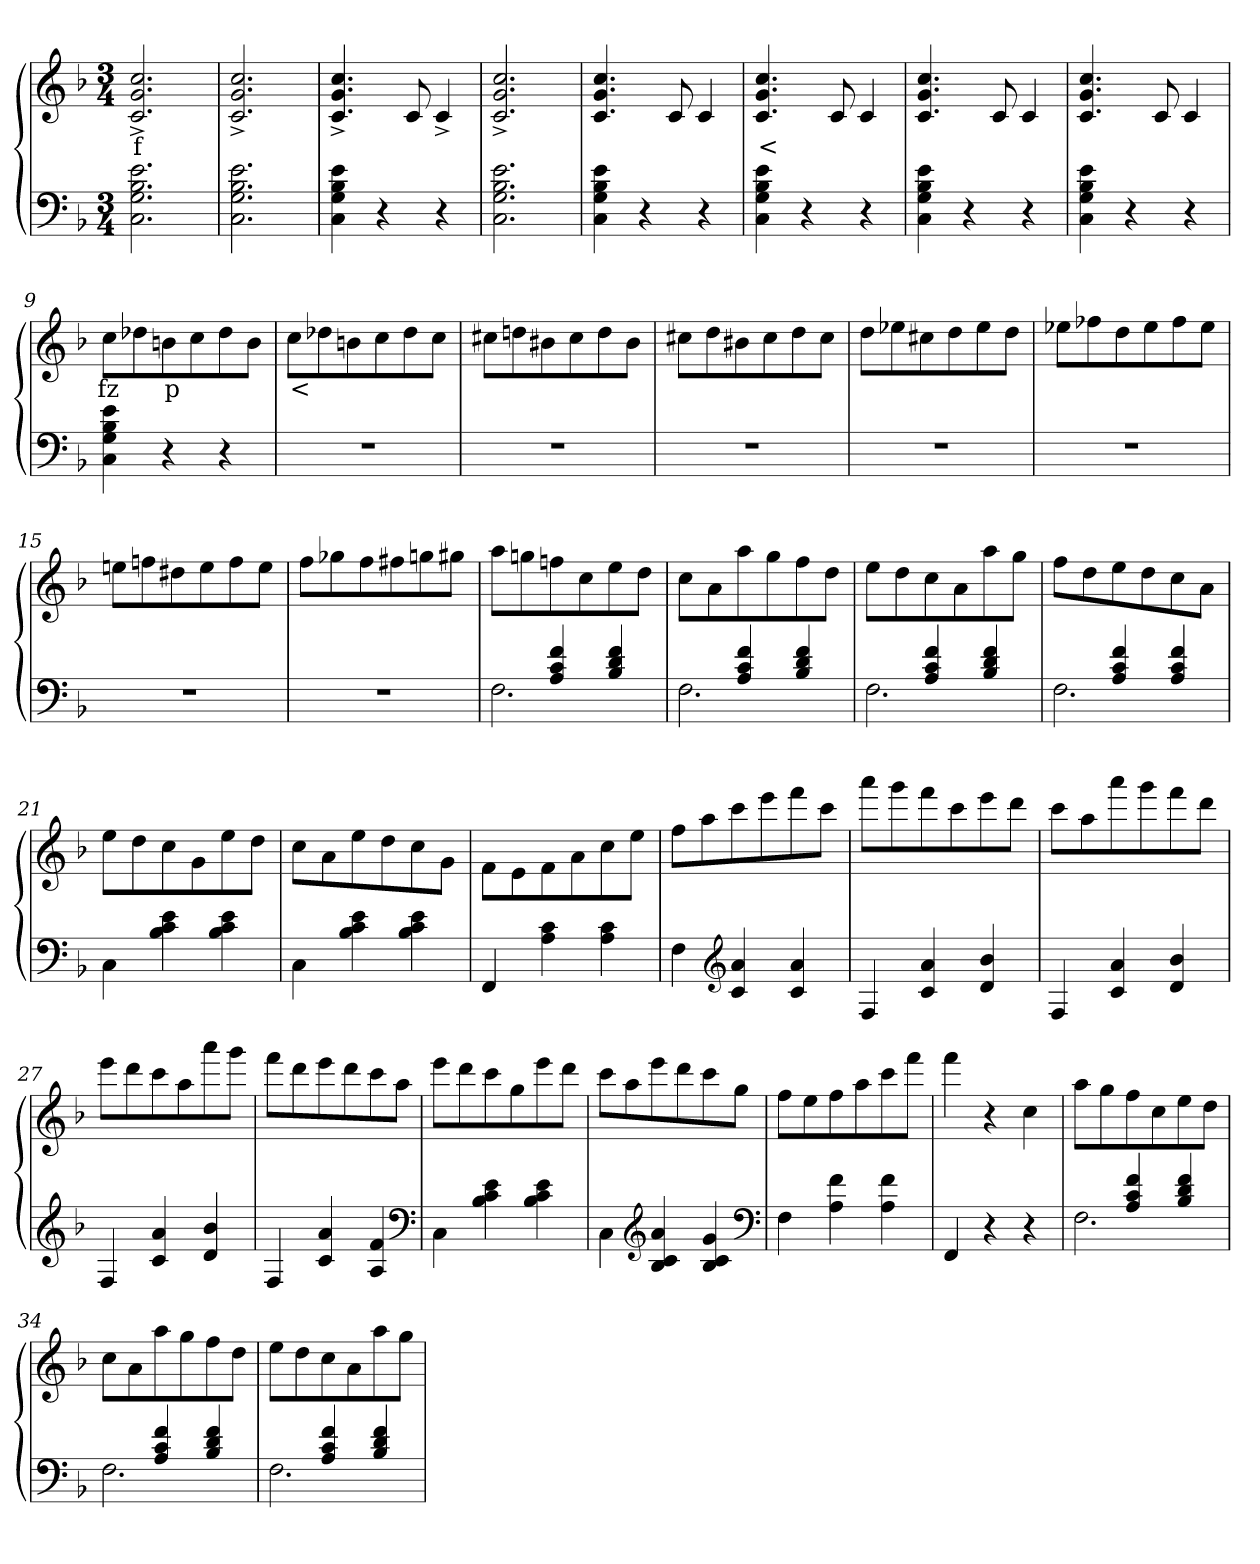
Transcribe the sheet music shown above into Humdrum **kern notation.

**kern	**kern	**text
*part2	*part1	*part1
*staff2	*staff1	*staff1
*clefF4	*clefG2	*
*k[b-]	*k[b-]	*
*M3/4	*M3/4	*
=1	=1	=1
2.e 2.B- 2.G 2.C	2.cc^> 2.g^> 2.c^>	f
=2	=2	=2
2.e 2.B- 2.G 2.C	2.cc^> 2.g^> 2.c^>	.
=3	=3	=3
4e 4B- 4G 4C	4.cc^> 4.g^> 4.c^>	.
4r	.	.
.	8c	.
4r	4c^>	.
=4	=4	=4
2.e 2.B- 2.G 2.C	2.cc^> 2.g^> 2.c^>	.
=5	=5	=5
4e 4B- 4G 4C	4.cc 4.g 4.c	.
4r	.	.
.	8c	.
4r	4c	.
=6	=6	=6
4e 4B- 4G 4C	4.cc 4.g 4.c	<
4r	.	.
.	8c	.
4r	4c	.
=7	=7	=7
4e 4B- 4G 4C	4.cc 4.g 4.c	.
4r	.	.
.	8c	.
4r	4c	.
=8	=8	=8
4e 4B- 4G 4C	4.cc 4.g 4.c	.
4r	.	.
.	8c	.
4r	4c	.
=9	=9	=9
4e 4B- 4G 4C	8ccL	fz
.	8dd-X	.
4r	8bn	p
.	8cc	.
4r	8dd-	.
.	8bJ	.
=10	=10	=10
2.r	8ccL	<
.	8dd-X	.
.	8bn	.
.	8cc	.
.	8dd-	.
.	8ccJ	.
=11	=11	=11
2.r	8cc#XL	.
.	8ddn	.
.	8b#X	.
.	8cc#	.
.	8dd	.
.	8b#J	.
=12	=12	=12
2.r	8cc#XL	.
.	8dd	.
.	8b#X	.
.	8cc#	.
.	8dd	.
.	8cc#J	.
=13	=13	=13
2.r	8ddL	.
.	8ee-X	.
.	8cc#X	.
.	8dd	.
.	8ee-	.
.	8ddJ	.
=14	=14	=14
2.r	8ee-XL	.
.	8ff-X	.
.	8dd	.
.	8ee-	.
.	8ff-	.
.	8ee-J	.
=15	=15	=15
2.r	8eenL	.
.	8ffn	.
.	8dd#X	.
.	8ee	.
.	8ff	.
.	8eeJ	.
=16	=16	=16
2.r	8ffL	.
.	8gg-X	.
.	8ff	.
.	8ff#X	.
.	8ggn	.
.	8gg#XJ	.
=17	=17	=17
*^	*	*
4ryy	2.F	8aaL	.
.	.	8ggn	.
4f 4c 4A	.	8ffn	.
.	.	8cc	.
4f 4d 4B-	.	8ee	.
.	.	8ddJ	.
=18	=18	=18	=18
4ryy	2.F	8ccL	.
.	.	8a	.
4f 4c 4A	.	8aa	.
.	.	8gg	.
4f 4d 4B-	.	8ff	.
.	.	8ddJ	.
=19	=19	=19	=19
4ryy	2.F	8eeL	.
.	.	8dd	.
4f 4c 4A	.	8cc	.
.	.	8a	.
4f 4d 4B-	.	8aa	.
.	.	8ggJ	.
=20	=20	=20	=20
4ryy	2.F	8ffL	.
.	.	8dd	.
4f 4c 4A	.	8ee	.
.	.	8dd	.
4f 4c 4A	.	8cc	.
.	.	8aJ	.
*v	*v	*	*
=21	=21	=21
4C\	8eeL	.
.	8dd	.
4e 4c 4B-	8cc	.
.	8g	.
4e 4c 4B-	8ee	.
.	8ddJ	.
=22	=22	=22
4C\	8ccL	.
.	8a	.
4e 4c 4B-	8ee	.
.	8dd	.
4e 4c 4B-	8cc	.
.	8gJ	.
=23	=23	=23
4FF	8f\L	.
.	8e	.
4c 4A	8f	.
.	8a	.
4c 4A	8cc	.
.	8eeJ	.
=24	=24	=24
4F	8ffL	.
.	8aa	.
*clefG2	*	*
4a 4c	8ccc	.
.	8eee	.
4a 4c	8fff	.
.	8cccJ	.
=25	=25	=25
4F	8aaaL	.
.	8ggg	.
4a 4c	8fff	.
.	8ccc	.
4b- 4d	8eee	.
.	8dddJ	.
=26	=26	=26
4F	8cccL	.
.	8aa	.
4a 4c	8aaa	.
.	8ggg	.
4b- 4d	8fff	.
.	8dddJ	.
=27	=27	=27
4F	8eeeL	.
.	8ddd	.
4a 4c	8ccc	.
.	8aa	.
4b- 4d	8aaa	.
.	8gggJ	.
=28	=28	=28
4F	8fffL	.
.	8ddd	.
4a 4c	8eee	.
.	8ddd	.
4f 4A	8ccc	.
.	8aaJ	.
*clefF4	*	*
=29	=29	=29
4C\	8eeeL	.
.	8ddd	.
4e 4c 4B-	8ccc	.
.	8gg	.
4e 4c 4B-	8eee	.
.	8dddJ	.
=30	=30	=30
4C\	8cccL	.
.	8aa	.
*clefG2	*	*
4a 4c 4B-	8eee	.
.	8ddd	.
4g 4c 4B-	8ccc	.
.	8ggJ	.
*clefF4	*	*
=31	=31	=31
4F	8ff\L	.
.	8ee	.
4f 4A	8ff	.
.	8aa	.
4f 4A	8ccc	.
.	8fffJ	.
=32	=32	=32
4FF	4fff	.
4r	4r	.
4r	4cc	.
=33	=33	=33
*^	*	*
4ryy	2.F	8aaL	.
.	.	8gg	.
4f 4c 4A	.	8ff	.
.	.	8cc	.
4f 4d 4B-	.	8ee	.
.	.	8ddJ	.
=34	=34	=34	=34
4ryy	2.F	8ccL	.
.	.	8a	.
4f 4c 4A	.	8aa	.
.	.	8gg	.
4f 4d 4B-	.	8ff	.
.	.	8ddJ	.
=35	=35	=35	=35
4ryy	2.F	8eeL	.
.	.	8dd	.
4f 4c 4A	.	8cc	.
.	.	8a	.
4f 4d 4B-	.	8aa	.
.	.	8ggJ	.
*v	*v	*	*
=	=	=
*-	*-	*-
